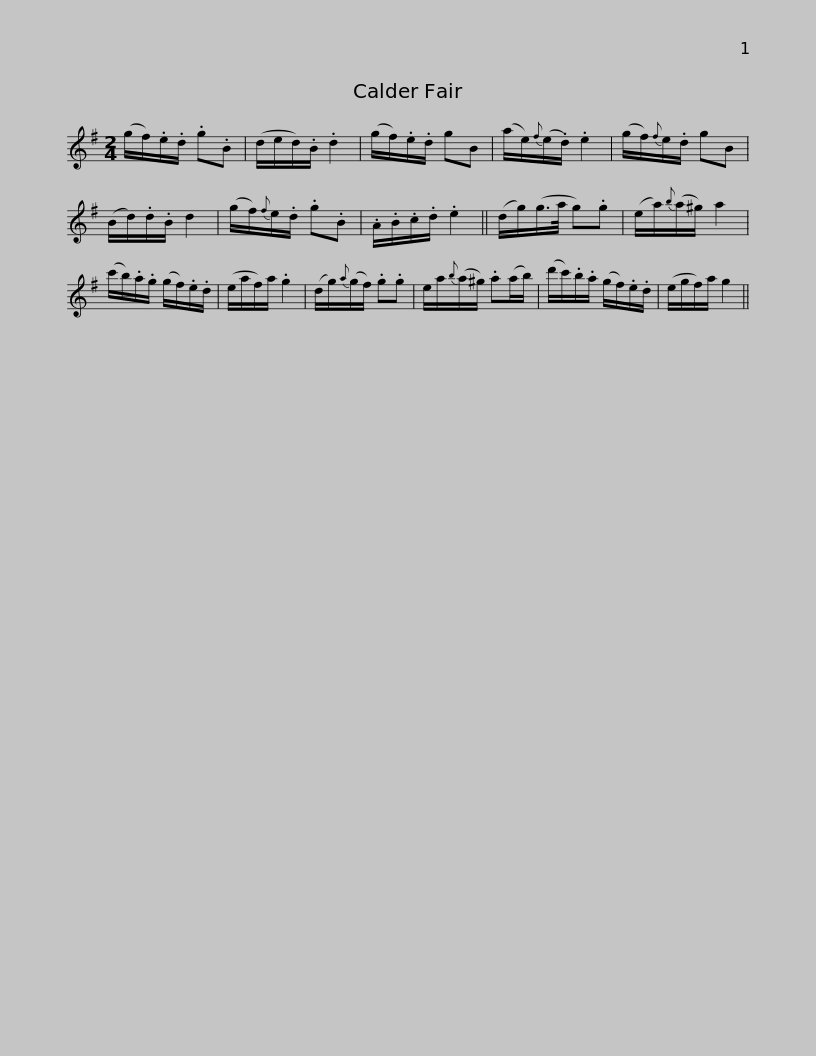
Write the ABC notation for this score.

X:1
L:1/8
M:2/4
I:linebreak $
K:G
V:1 treble
V:1
 (g/f/).e/.d/ .g.B | (d/e/d/).B/ .d2 | (g/f/).e/.d/ gB | (a/e/){f}(e/.d/) .e2 | (g/f/){f}e/.d/ gB | %5
 (B/d/).d/.B/ d2 | (g/f/){f}e/.d/ .g.B |$ .A/.B/.c/.d/ .e2 || (d/g/)(g/>a/ g).g | (e/a/){b}(a/^g/) a2 | %10
 (c'/b/).a/.g/ (g/f/).e/.d/ | (e/a/f/)a/ .g2 | (d/g/){a}(g/f/) .g.g |$ e/a/{b}(a/^g/) .a(a/b/) | (d'/c'/).b/.a/ (g/f/).e/.d/ | %15
 (e/g/f/)a/ g2 || %16
